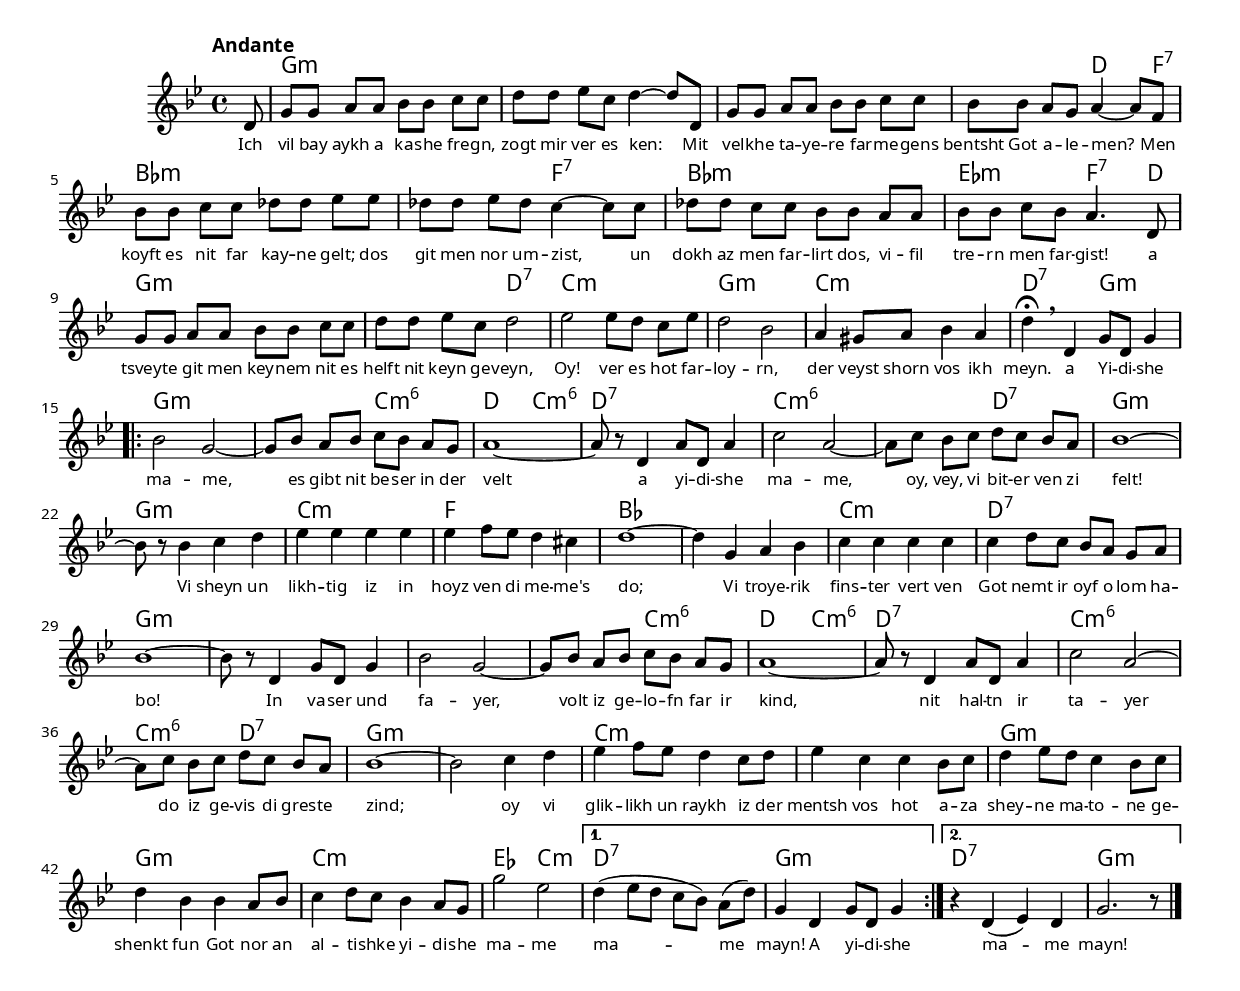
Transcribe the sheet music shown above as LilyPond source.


\version "2.18.2"
\language "english"
\include "../../../../templates/preamble.ly"

mel = \relative d' {
    \partial 8 {d8} |
    g g a a bf bf c c |
    d d ef c d4~d8 d, |
    g g a a bf bf c c |
    bf bf a g a4~a8 f |
    bf bf c c df df ef ef |
    df df ef df c4~c8 c |
    df df c c bf bf a a |
    bf bf c bf a4. d,8 |
    g g a a bf bf c c |
    d d ef c d2 |
    ef ef8 d c ef |
    d2 bf |
    a4 gs8 a bf4 a |
    d\fermata \breathe d, g8d g4 |
    \repeat volta 2 {
      bf2 g~ |
      g8 bf a bf c bf a g |
      a1~ |
      a8 r d,4 a'8 d, a'4 |
      c2 a~ |
      a8 c bf c d c bf a |
      bf1~ |
      bf8 r bf4 c d |
      ef ef ef ef |
      ef f8 ef d4 cs |
      d1~ |
      d4 g, a bf |
      c c c c |
      c d8c bf a g a |
      bf1~ |
      bf8 r d,4 g8 d g4 |
      bf2 g~ |
      g8 bf a bf c bf a g |
      a1~ |
      a8 r d,4 a'8 d, a'4 |
      c2 a~ |
      a8 c bf c d c bf a |
      bf1~ |
      bf2 c4 d |
      ef f8 ef d4 c8 d |
      ef4 c c bf8 c |
      d4 ef8 d c4 bf8 c |
      d4 bf bf a8 bf |
      c4 d8 c bf4 a8 g |
      g'2 ef |
    }
      \alternative {
        {
          d4( ef8 d c bf) a( d) |
          g,4 d g8 d g4
        }
        {
          r4 d( ef) d |
          \end 7/8 g2. r8
        }
      }
    }

acc = \chordmode {
  \partial 8 { s8 }
  g1:m |
  g:m |
  g:m |
  g2:m d4.: f8:7 |
  bf1:m |
  bf2:m f:7 |
  bf1:m |
  ef2:m f4.:7 d8: |
  g1:m |
  g2:m d:7 |
  c1:m |
  g:m |
  c:m |
  d2:7 g:m |
  \repeat volta 2 {
    g1:m |
    g2:m c:m6 |
    d2: c:m6 |
    d1:7 |
    c:m6 |
    c2:m6 d:7 |
    g1:m |
    g:m |
    c:m |
    f: |
    bf: |
    bf: |
    c:m |
    d:7 |
    g:m |
    g:m |
    g:m |
    g2:m c:m6 |
    d: c:m6 |
    d1:7 |
    c:m6 |
    c2:m6 d:7 |
    g1:m |
    g:m |
    c:m |
    c:m |
    g:m |
    g:m |
    c:m |
    ef2: c:m|
  }
  \alternative {
    { 
      d1:7 |
      g:m
    }
    {
      d:7 |
      g8*7:m
    }
  }
}

\score {
  <<
    \new ChordNames {
      \acc
    }
    \new Staff {
      \clef treble
      \key g \minor
      \time 4/4
      \tempo Andante
      \new Voice = "melody" {
        \mel
        \bar "|."
      }
    }
    \new Lyrics \lyricsto "melody" {
      Ich vil bay aykh a ka -- she fre -- gn,
      zogt mir ver es ken:
      Mit vel -- khe ta -- ye -- re far -- me -- gens
      bentsht Got a -- le -- men?
      Men koyft es nit far kay -- ne gelt;
      dos git men nor um -- zist,
      un dokh az men far -- lirt dos,
      vi -- fil tre -- rn men far -- gist!
      a tsvey -- te git men key -- nem nit
      es helft nit keyn ge -- veyn,
      Oy! ver es hot far -- loy -- rn,
      der veyst shorn vos ikh meyn.
      a Yi -- di -- she ma -- me,
      es gibt nit be -- ser in der velt
      a yi -- di -- she ma -- me,
      oy, vey, vi bit -- er ven zi felt!
      Vi sheyn un likh -- tig iz in hoyz 
      ven di me -- me's do;
      Vi troye -- rik fins -- ter vert ven Got
      nemt ir oyf o -- lom ha -- bo!
      In va -- ser und fa -- yer,
      volt iz ge -- lo -- fn far ir kind,
      nit hal -- tn ir ta -- yer
      do iz ge -- vis di gres -- te zind;
      oy vi glik -- likh un raykh iz der mentsh vos hot
      a -- za shey -- ne ma -- to -- ne ge -- shenkt fun Got
      nor an al -- ti -- shke yi -- di -- she ma -- me
      ma -- me mayn! A yi -- di -- she
      ma -- me mayn!
    }
  >>
}